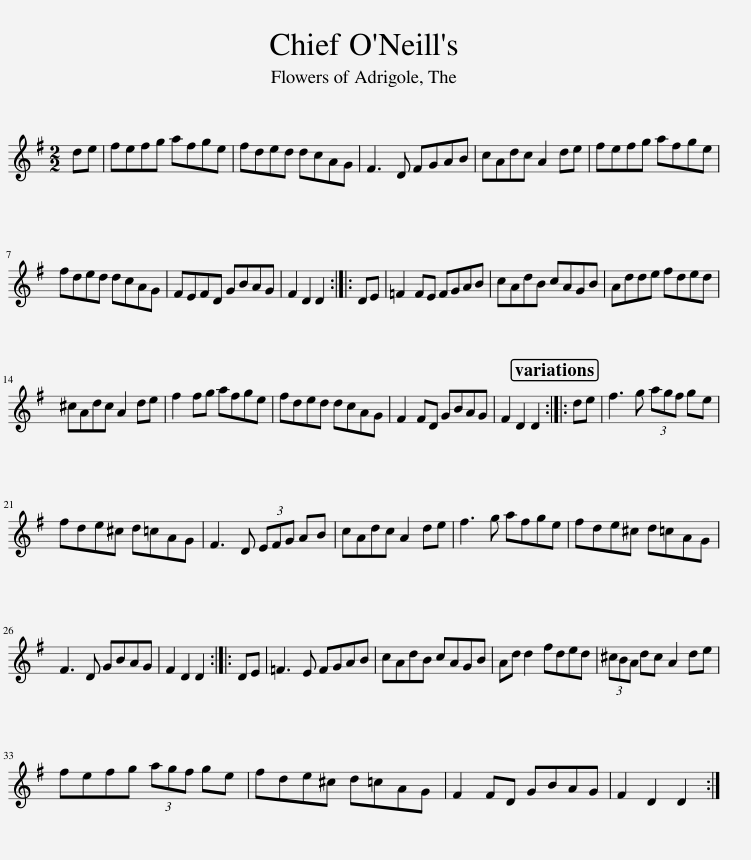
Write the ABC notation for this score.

X:1
L:1/8
M:2/2
I:linebreak $
K:G
V:1 treble
V:1
 de | fefg afge | fded dcAG | F3 D FGAB | cAdc A2 de | %5
 fefg afge |$ fded dcAG | FEFD GBAG | F2 D2 D2 :: DE | %10
 =F2 FE FGAB | cAdB cAGB | Adde fded |$ ^cAdc A2 de | f2 fg afge | %15
 fded dcAG | F2 FD GBAG | F2 D2 D2 :: de | f3 g (3agf ge |$ %20
 fde^c d=cAG | F3 D (3EFG AB | cAdc A2 de | f3 g afge | fde^c d=cAG |$ %25
 F3 D GBAG | F2 D2 D2 :: DE | =F3 E FGAB | cAdB cAGB | %30
 Ad d2 fded | (3^cBA dc A2 de |$ fefg (3agf ge | fde^c d=cAG | F2 FD GBAG | %35
 F2 D2 D2 :| %36
